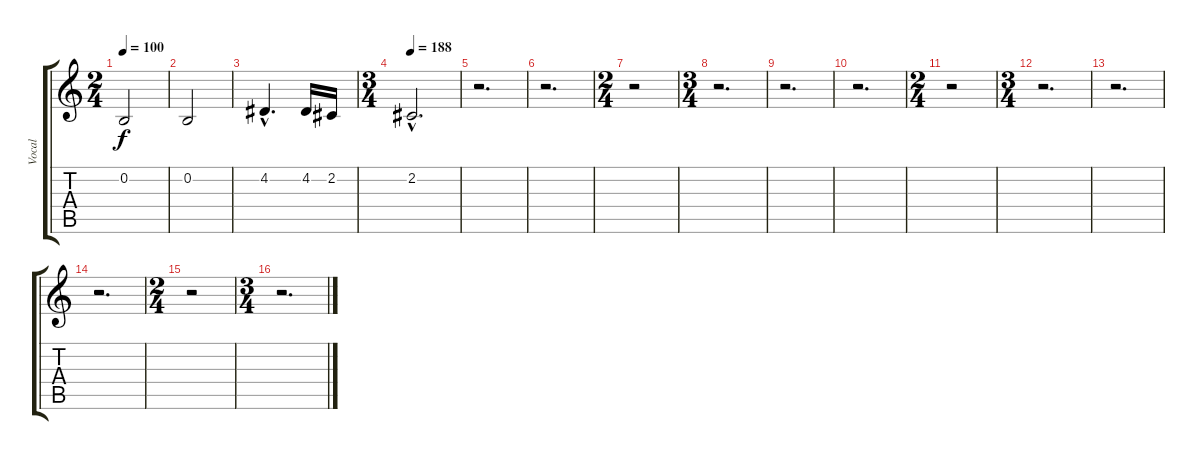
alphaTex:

\track ("Vocal" "Vocal") {instrument viola}
\staff {score tabs}
\tuning (E4 B3 G3 D3 A2 E2) {hide}
\ts (2 4)
\tempo 100
\clef g2
\ks c
0.2.2{dy f} |
0.2.2 |
4.2{hac}.4{d} 4.2.16 2.2.16 |
\ts (3 4)
\tempo 188
2.2{hac}.2{d} |
r.2{d} |
r.2{d} |
\ts (2 4)
r.2 |
\ts (3 4)
r.2{d} |
r.2{d} |
r.2{d} |
\ts (2 4)
r.2 |
\ts (3 4)
r.2{d} |
r.2{d} |
r.2{d} |
\ts (2 4)
r.2 |
\ts (3 4)
r.2{d}
